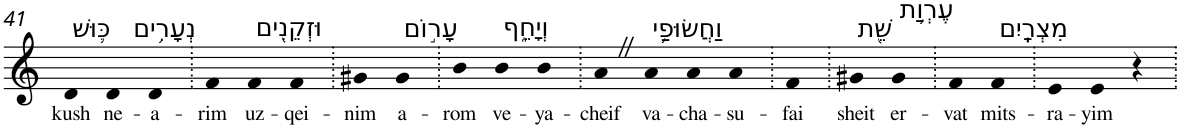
**kern	**text
*part1	*part1
*staff1	*staff1
*I"Piano	*
*I'Pno	*
!!LO:PB:g=z
*clefG2	*
*k[]	*
=41	=41
!LO:TX:a:t=כּ֛וּשׁ	!
!	!LO:LY:b
4d	kush
!LO:TX:a:t=נְעָרִ֥ים	!
!	!LO:LY:b
4d	ne-
!	!LO:LY:b
4d	-a-
=42.	=42.
!	!LO:LY:b
4f	-rim
!LO:TX:a:t=וּזְקֵנִ֖ים	!
!	!LO:LY:b
4f	uz-
!	!LO:LY:b
4f	-qei-
=43.	=43.
!	!LO:LY:b
4g#X	-nim
!LO:TX:a:t=עָר֣וֹם	!
!	!LO:LY:b
4g#	a-
=44.	=44.
!	!LO:LY:b
4b	-rom
!LO:TX:a:t=וְיָחֵ֑ף	!
!	!LO:LY:b
4b	ve-
!	!LO:LY:b
4b	-ya-
=45.	=45.
!	!LO:LY:b
4aZ	-cheif
!LO:TX:a:t=וַחֲשׂוּפַ֥י	!
!	!LO:LY:b
4a	va-
!	!LO:LY:b
4a	-cha-
!	!LO:LY:b
4a	-su-
=46.	=46.
!	!LO:LY:b
4f	-fai
=47.	=47.
!LO:TX:a:t=שֵׁ֖ת	!
!	!LO:LY:b
4g#X	sheit
!LO:TX:a:t=עֶרְוַ֥ת	!
!	!LO:LY:b
4g#	er-
=48.	=48.
!	!LO:LY:b
4f	-vat
!LO:TX:a:t=מִצְרָֽיִם	!
!	!LO:LY:b
4f	mits-
=49.	=49.
!	!LO:LY:b
4e	-ra-
!	!LO:LY:b
4e	-yim
4r	.
=.	=.
*-	*-
